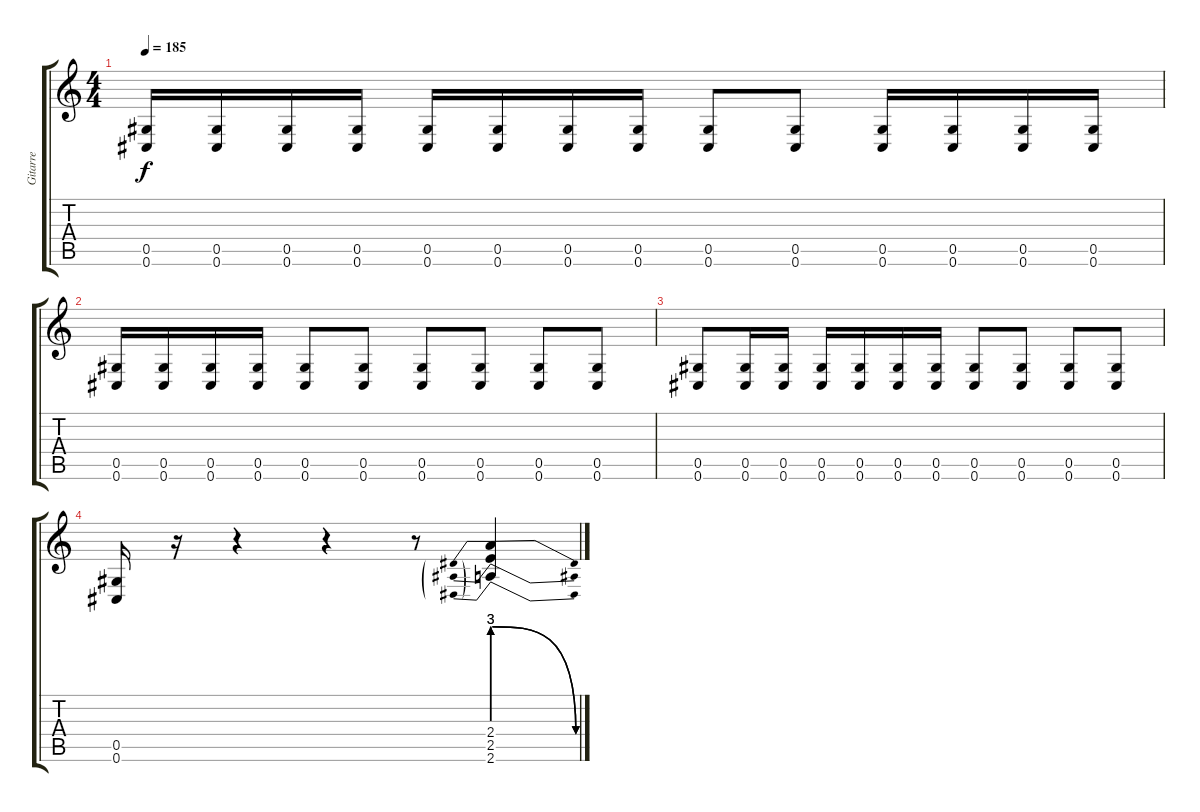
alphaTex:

\track ("Gitarre" "Gitarre") {instrument distortionguitar}
\staff {score tabs}
\tuning (Eb4 Bb3 Gb3 Db3 Ab2 Db2) {hide}
\ts (4 4)
\tempo 185
\clef g2
\ks c
(0.5 0.6).16{dy f} (0.5 0.6).16 (0.5 0.6).16 (0.5 0.6).16 (0.5 0.6).16 (0.5 0.6).16 (0.5 0.6).16 (0.5 0.6).16 (0.5 0.6).8 (0.5 0.6).8 (0.5 0.6).16 (0.5 0.6).16 (0.5 0.6).16 (0.5 0.6).16 |
(0.5 0.6).16 (0.5 0.6).16 (0.5 0.6).16 (0.5 0.6).16 (0.5 0.6).8 (0.5 0.6).8 (0.5 0.6).8 (0.5 0.6).8 (0.5 0.6).8 (0.5 0.6).8 |
(0.5 0.6).8 (0.5 0.6).16 (0.5 0.6).16 (0.5 0.6).16 (0.5 0.6).16 (0.5 0.6).16 (0.5 0.6).16 (0.5 0.6).8 (0.5 0.6).8 (0.5 0.6).8 (0.5 0.6).8 |
(0.5 0.6).16 r.16 r.4 r.4 r.8 (2.4{be (prebendrelease 0 12 60 0)} 2.5{be (prebendrelease 0 12 60 0)} 2.6{be (prebendrelease 0 12 60 0)}).4
